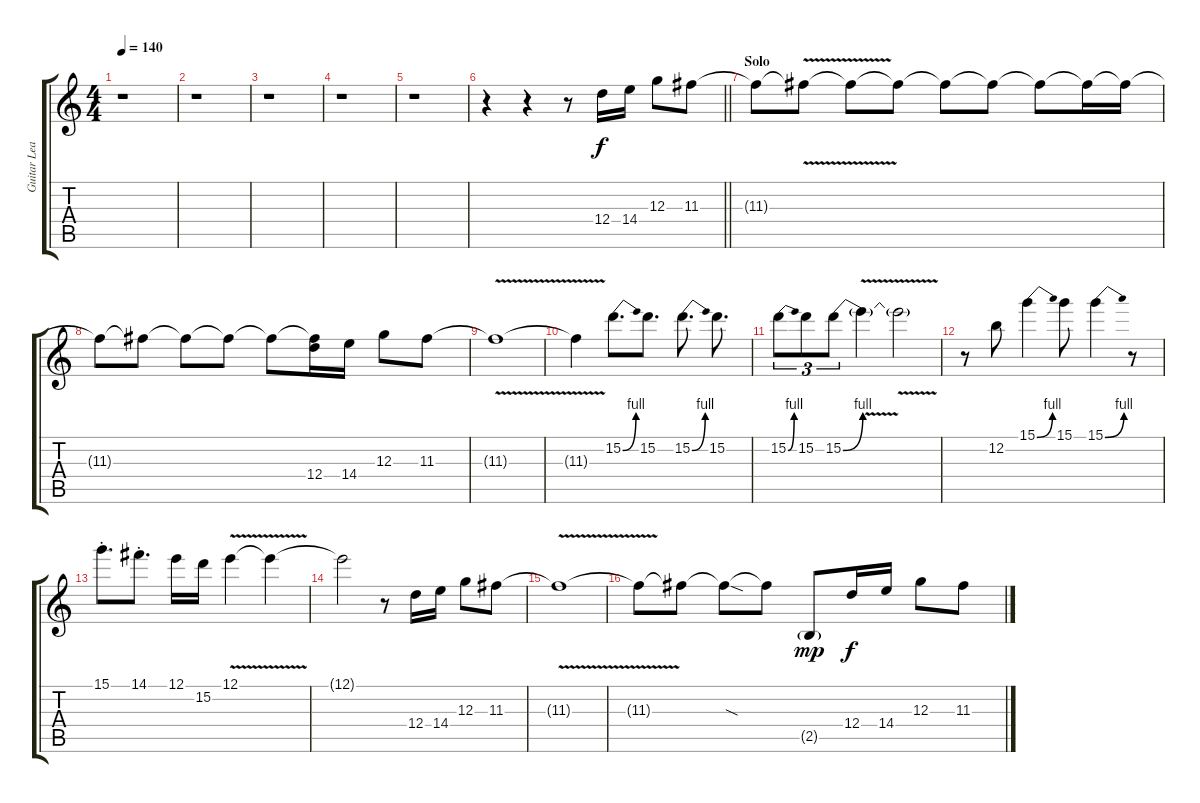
\track ("Guitar Lead" "Guitar Lea") {instrument distortionguitar}
\staff {score tabs}
\tuning (E4 B3 G3 D3 A2 E2) {hide}
\ts (4 4)
\tempo 140
\clef g2
\ks c
r.1{dy f} |
r.1 |
r.1 |
r.1 |
r.1 |
\barLineRight lightlight
r.4 r.4 r.8 12.4.16 14.4.16 12.3.8 11.3.8 |
\section ("" "Solo")
11.3{t}.8 11.3{v t}.8 11.3{t}.8 11.3{t}.8 11.3{t}.8 11.3{t}.8 11.3{t}.8 11.3{t}.16 11.3{t}.16 |
11.3{t}.8 11.3{t}.8 11.3{t}.8 11.3{t}.8 11.3{t}.8 (11.3{t} 12.4).16 14.4.16 12.3.8 11.3.8 |
11.3{v t}.1 |
11.3{t}.4 15.2{be (bend 0 0 60 4)}.8{d} 15.2.8{d} 15.2{be (bend 0 0 60 4)}.8{d} 15.2.8{d} |
15.2{be (bend 0 0 60 4)}.8{tu (3 2)} 15.2.8{tu (3 2)} 15.2{be (bend 0 0 60 4)}.8{tu (3 2)} 15.2{v t}.4 15.2{v t}.2 |
r.8 12.2.8 15.1{be (bend 0 0 60 4)}.4 15.1.8 15.1{be (bend 0 0 60 4)}.4 r.8 |
15.1{st}.8{d} 14.1{st}.8{d} 12.1.16 15.2.16 12.1{v}.4 12.1{t}.4 |
12.1{t}.2 r.8 12.4.16 14.4.16 12.3.8 11.3.8 |
11.3{v t}.1 |
11.3{t}.8 11.3{t}.8 11.3{sod t}.8 11.3{t}.8 2.5{g}.8{dy mp} 12.4.16{dy f} 14.4.16 12.3.8 11.3.8
